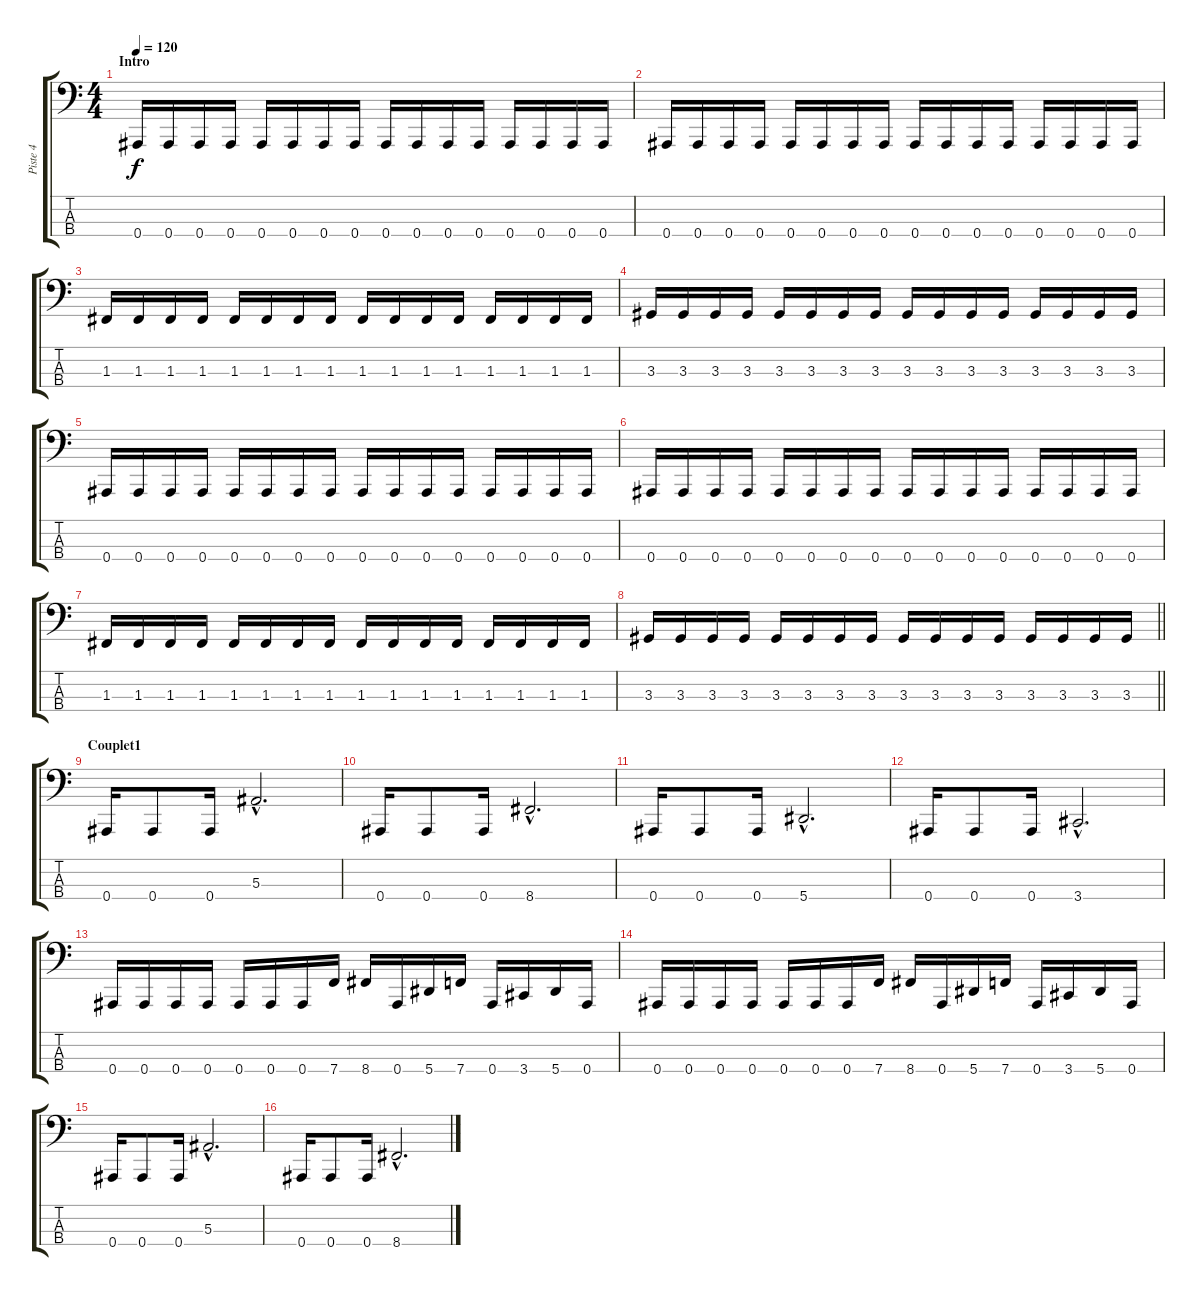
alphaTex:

\track ("Piste 4" "Piste 4") {instrument electricbasspick}
\staff {score tabs}
\tuning (Eb2 Bb1 F1 Bb0) {hide}
\ts (4 4)
\section ("" "Intro")
\tempo 120
\clef f4
\ks c
0.4.16{dy f instrument electricbasspick} 0.4.16 0.4.16 0.4.16 0.4.16 0.4.16 0.4.16 0.4.16 0.4.16 0.4.16 0.4.16 0.4.16 0.4.16 0.4.16 0.4.16 0.4.16 |
0.4.16 0.4.16 0.4.16 0.4.16 0.4.16 0.4.16 0.4.16 0.4.16 0.4.16 0.4.16 0.4.16 0.4.16 0.4.16 0.4.16 0.4.16 0.4.16 |
1.3.16 1.3.16 1.3.16 1.3.16 1.3.16 1.3.16 1.3.16 1.3.16 1.3.16 1.3.16 1.3.16 1.3.16 1.3.16 1.3.16 1.3.16 1.3.16 |
3.3.16 3.3.16 3.3.16 3.3.16 3.3.16 3.3.16 3.3.16 3.3.16 3.3.16 3.3.16 3.3.16 3.3.16 3.3.16 3.3.16 3.3.16 3.3.16 |
0.4.16 0.4.16 0.4.16 0.4.16 0.4.16 0.4.16 0.4.16 0.4.16 0.4.16 0.4.16 0.4.16 0.4.16 0.4.16 0.4.16 0.4.16 0.4.16 |
0.4.16 0.4.16 0.4.16 0.4.16 0.4.16 0.4.16 0.4.16 0.4.16 0.4.16 0.4.16 0.4.16 0.4.16 0.4.16 0.4.16 0.4.16 0.4.16 |
1.3.16 1.3.16 1.3.16 1.3.16 1.3.16 1.3.16 1.3.16 1.3.16 1.3.16 1.3.16 1.3.16 1.3.16 1.3.16 1.3.16 1.3.16 1.3.16 |
\barLineRight lightlight
3.3.16 3.3.16 3.3.16 3.3.16 3.3.16 3.3.16 3.3.16 3.3.16 3.3.16 3.3.16 3.3.16 3.3.16 3.3.16 3.3.16 3.3.16 3.3.16 |
\section ("" "Couplet1")
0.4.16 0.4.8 0.4.16 5.3{hac}.2{d} |
0.4.16 0.4.8 0.4.16 8.4{hac}.2{d} |
0.4.16 0.4.8 0.4.16 5.4{hac}.2{d} |
0.4.16 0.4.8 0.4.16 3.4{hac}.2{d} |
0.4.16 0.4.16 0.4.16 0.4.16 0.4.16 0.4.16 0.4.16 7.4.16 8.4.16 0.4.16 5.4.16 7.4.16 0.4.16 3.4.16 5.4.16 0.4.16 |
0.4.16 0.4.16 0.4.16 0.4.16 0.4.16 0.4.16 0.4.16 7.4.16 8.4.16 0.4.16 5.4.16 7.4.16 0.4.16 3.4.16 5.4.16 0.4.16 |
0.4.16 0.4.8 0.4.16 5.3{hac}.2{d} |
0.4.16 0.4.8 0.4.16 8.4{hac}.2{d}
